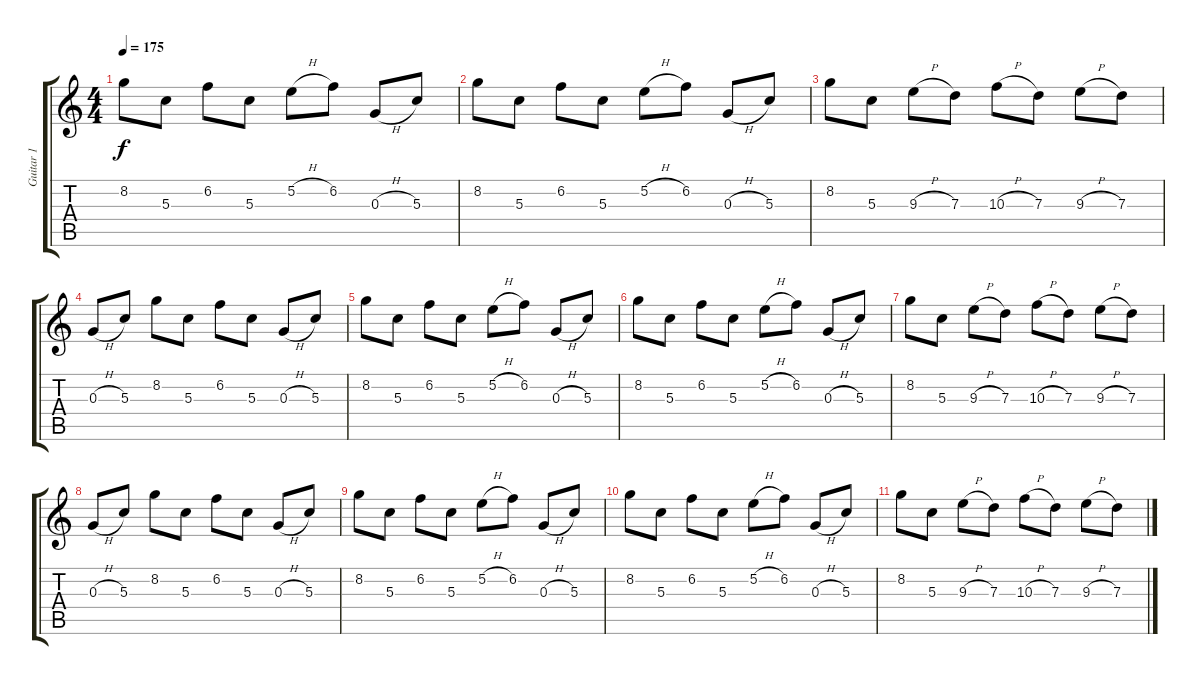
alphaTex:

\track ("Guitar 1" "Guitar 1") {instrument distortionguitar}
\staff {score tabs}
\tuning (E4 B3 G3 D3 A2 D2) {hide}
\ts (4 4)
\tempo 175
\clef g2
\ks c
8.2.8{dy f} 5.3.8 6.2.8 5.3.8 5.2{h}.8 6.2.8 0.3{h}.8 5.3.8 |
8.2.8 5.3.8 6.2.8 5.3.8 5.2{h}.8 6.2.8 0.3{h}.8 5.3.8 |
8.2.8 5.3.8 9.3{h}.8 7.3.8 10.3{h}.8 7.3.8 9.3{h}.8 7.3.8 |
0.3{h}.8 5.3.8 8.2.8 5.3.8 6.2.8 5.3.8 0.3{h}.8 5.3.8 |
8.2.8 5.3.8 6.2.8 5.3.8 5.2{h}.8 6.2.8 0.3{h}.8 5.3.8 |
8.2.8 5.3.8 6.2.8 5.3.8 5.2{h}.8 6.2.8 0.3{h}.8 5.3.8 |
8.2.8 5.3.8 9.3{h}.8 7.3.8 10.3{h}.8 7.3.8 9.3{h}.8 7.3.8 |
0.3{h}.8 5.3.8 8.2.8 5.3.8 6.2.8 5.3.8 0.3{h}.8 5.3.8 |
8.2.8 5.3.8 6.2.8 5.3.8 5.2{h}.8 6.2.8 0.3{h}.8 5.3.8 |
8.2.8 5.3.8 6.2.8 5.3.8 5.2{h}.8 6.2.8 0.3{h}.8 5.3.8 |
8.2.8 5.3.8 9.3{h}.8 7.3.8 10.3{h}.8 7.3.8 9.3{h}.8 7.3.8
